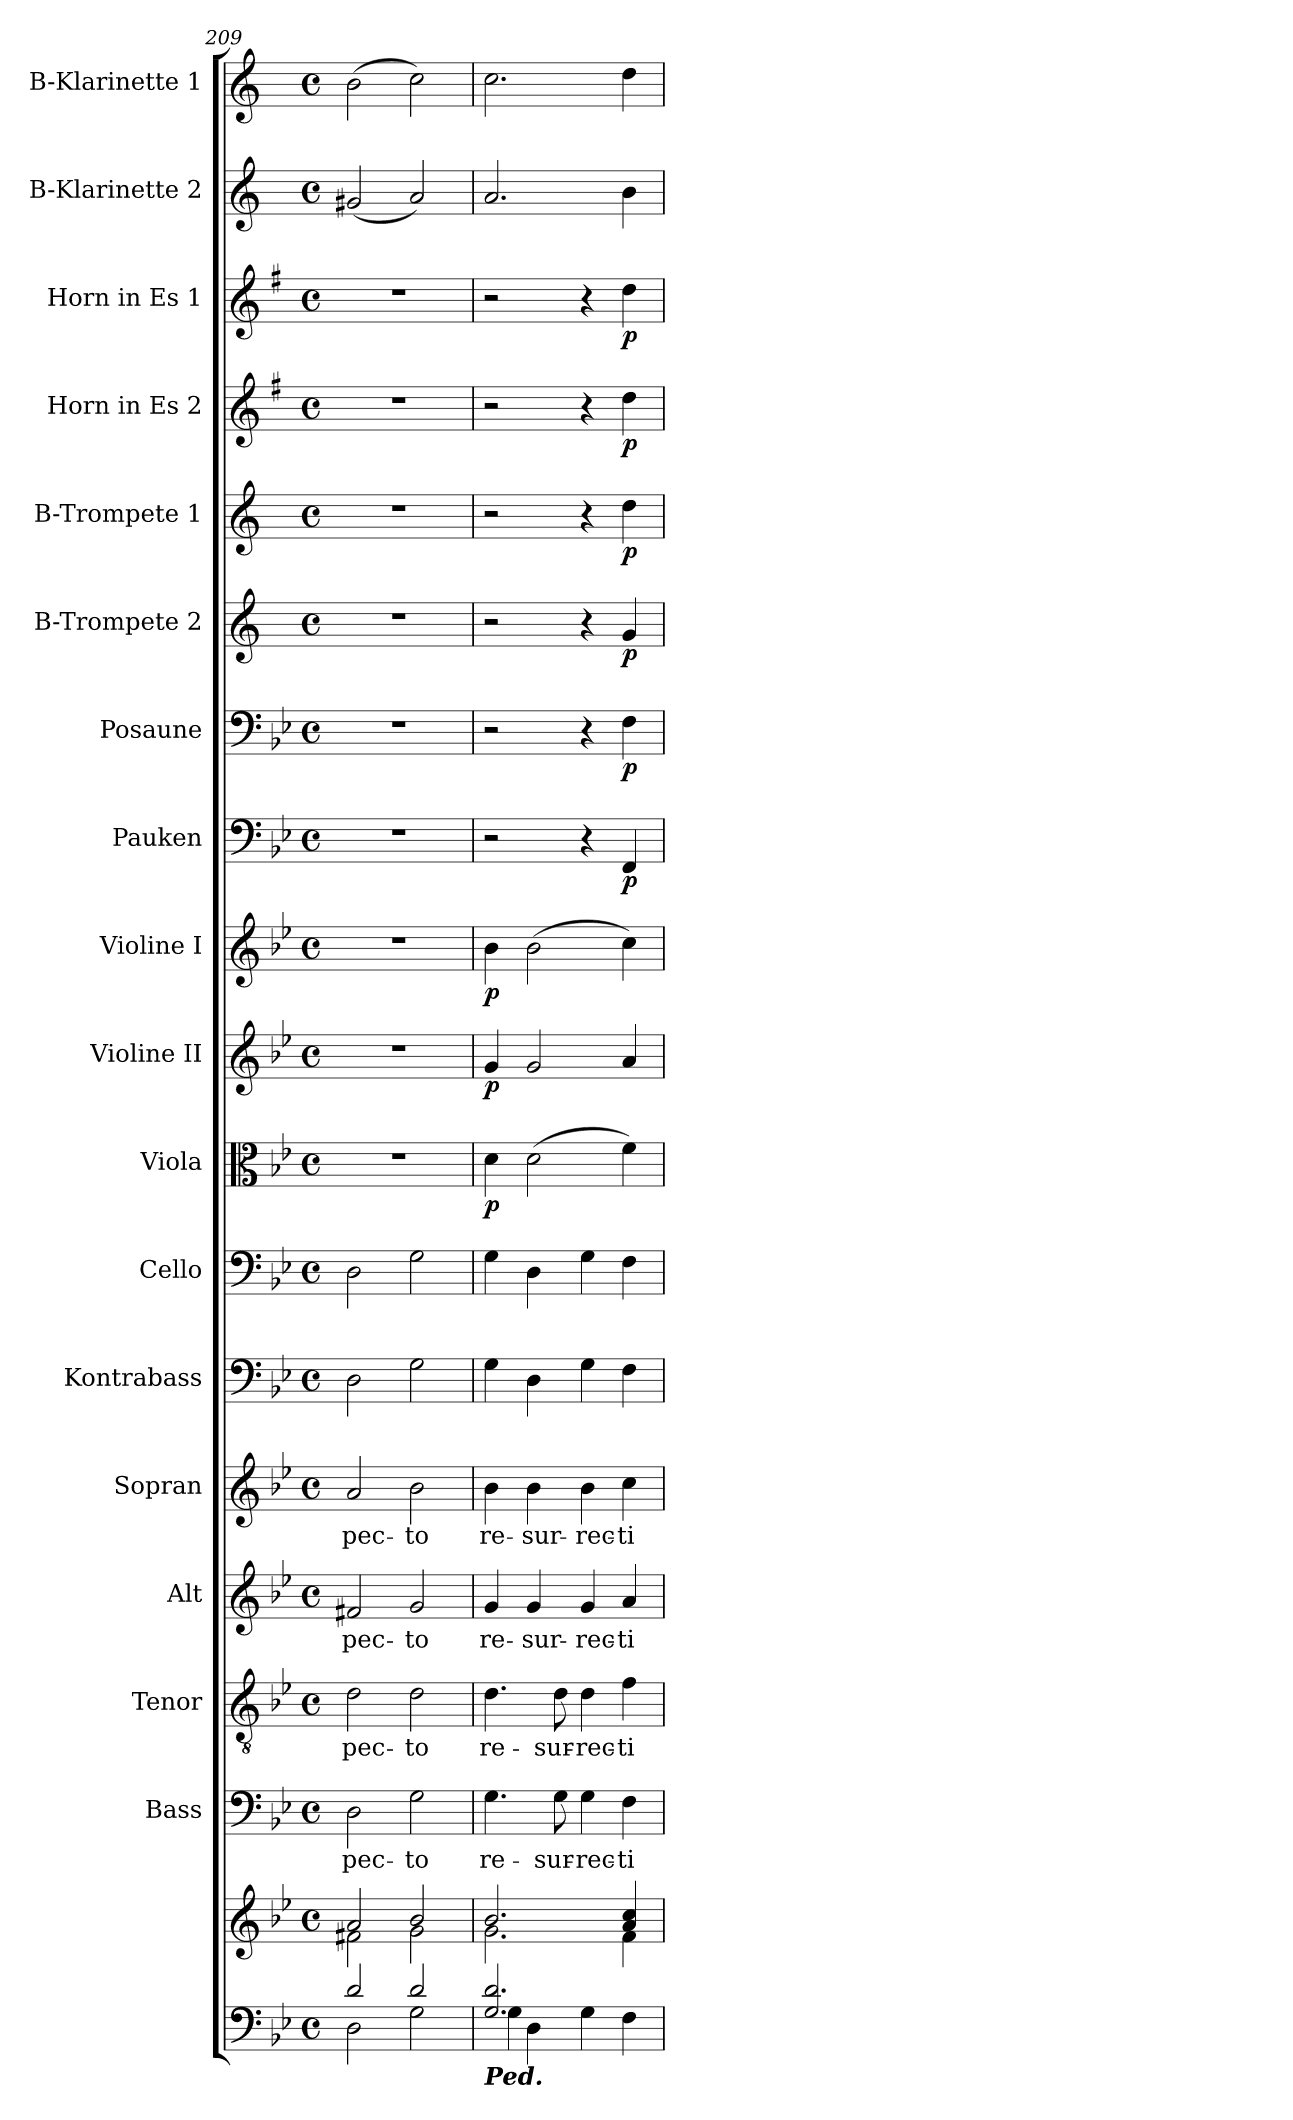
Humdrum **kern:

**kern	**kern	**kern	**text	**kern	**text	**kern	**text	**kern	**text	**kern	**kern	**kern	**dynam	**kern	**dynam	**kern	**dynam	**kern	**dynam	**kern	**dynam	**kern	**dynam	**kern	**dynam	**kern	**dynam	**kern	**dynam	**kern	**kern
*part18	*part18	*part17	*part17	*part16	*part16	*part15	*part15	*part14	*part14	*part13	*part12	*part11	*part11	*part10	*part10	*part9	*part9	*part8	*part8	*part7	*part7	*part6	*part6	*part5	*part5	*part4	*part4	*part3	*part3	*part2	*part1
*staff19	*staff18	*staff17	*staff17	*staff16	*staff16	*staff15	*staff15	*staff14	*staff14	*staff13	*staff12	*staff11	*staff11	*staff10	*staff10	*staff9	*staff9	*staff8	*staff8	*staff7	*staff7	*staff6	*staff6	*staff5	*staff5	*staff4	*staff4	*staff3	*staff3	*staff2	*staff1
*	*	*I"Bass	*	*I"Tenor	*	*I"Alt	*	*I"Sopran	*	*I"Kontrabass	*I"Cello	*I"Viola	*	*I"Violine II	*	*I"Violine I	*	*I"Pauken	*	*I"Posaune	*	*I"B-Trompete 2	*	*I"B-Trompete 1	*	*I"Horn in Es 2	*	*I"Horn in Es 1	*	*I"B-Klarinette 2	*I"B-Klarinette 1
*	*	*I'B.	*	*I'T.	*	*I'A.	*	*I'S.	*	*I'Kb.	*	*I'Vla.	*	*I'Vl. II	*	*I'Vl. I	*	*I'Pk.	*	*I'Pos.	*	*I'B Trp. 2	*	*I'B Trp. 1	*	*	*	*	*	*I'B Kl. 2	*I'B Kl. 1
!!LO:PB:g=z
*clefF4	*clefG2	*clefF4	*	*clefGv2	*	*clefG2	*	*clefG2	*	*clefF4	*clefF4	*clefC3	*	*clefG2	*	*clefG2	*	*clefF4	*	*clefF4	*	*clefG2	*	*clefG2	*	*clefG2	*	*clefG2	*	*clefG2	*clefG2
*	*	*	*	*	*	*	*	*	*	*ITrd7c12	*	*	*	*	*	*	*	*	*	*	*	*ITrd1c2	*	*ITrd1c2	*	*ITrd5c9	*	*ITrd5c9	*	*ITrd1c2	*ITrd1c2
*k[b-e-]	*k[b-e-]	*k[b-e-]	*	*k[b-e-]	*	*k[b-e-]	*	*k[b-e-]	*	*k[b-e-]	*k[b-e-]	*k[b-e-]	*	*k[b-e-]	*	*k[b-e-]	*	*k[b-e-]	*	*k[b-e-]	*	*k[b-e-]	*	*k[b-e-]	*	*k[b-e-]	*	*k[b-e-]	*	*k[b-e-]	*k[b-e-]
*B-:	*B-:	*B-:	*	*B-:	*	*B-:	*	*B-:	*	*B-:	*B-:	*B-:	*	*B-:	*	*B-:	*	*B-:	*	*B-:	*	*B-:	*	*B-:	*	*B-:	*	*B-:	*	*B-:	*B-:
*M4/4	*M4/4	*M4/4	*	*M4/4	*	*M4/4	*	*M4/4	*	*M4/4	*M4/4	*M4/4	*	*M4/4	*	*M4/4	*	*M4/4	*	*M4/4	*	*M4/4	*	*M4/4	*	*M4/4	*	*M4/4	*	*M4/4	*M4/4
*met(c)	*met(c)	*met(c)	*	*met(c)	*	*met(c)	*	*met(c)	*	*met(c)	*met(c)	*met(c)	*	*met(c)	*	*met(c)	*	*met(c)	*	*met(c)	*	*met(c)	*	*met(c)	*	*met(c)	*	*met(c)	*	*met(c)	*met(c)
=209	=209	=209	=209	=209	=209	=209	=209	=209	=209	=209	=209	=209	=209	=209	=209	=209	=209	=209	=209	=209	=209	=209	=209	=209	=209	=209	=209	=209	=209	=209	=209
*^	*^	*	*	*	*	*	*	*	*	*	*	*	*	*	*	*	*	*	*	*	*	*	*	*	*	*	*	*	*	*	*
!	!	!	!	!	!LO:LY:b	!	!LO:LY:b	!	!LO:LY:b	!	!LO:LY:b	!	!	!	!	!	!	!	!	!	!	!	!	!	!	!	!	!	!	!	!	!	!
2d/	2D\	2a/	2f#X\	2D\	-pec-	2d\	-pec-	2f#X/	-pec-	2a/	-pec-	2DD\	2D\	1r	.	1r	.	1r	.	1r	.	1r	.	1r	.	1r	.	1r	.	1r	.	(<2f#X/	(>2a\
!	!	!	!	!	!LO:LY:b	!	!LO:LY:b	!	!LO:LY:b	!	!LO:LY:b	!	!	!	!	!	!	!	!	!	!	!	!	!	!	!	!	!	!	!	!	!	!
2d/	2G\	2b-/	2g\	2G\	-to	2d\	-to	2g/	-to	2b-\	-to	2GG\	2G\	.	.	.	.	.	.	.	.	.	.	.	.	.	.	.	.	.	.	2g/)	2b-\)
=210	=210	=210	=210	=210	=210	=210	=210	=210	=210	=210	=210	=210	=210	=210	=210	=210	=210	=210	=210	=210	=210	=210	=210	=210	=210	=210	=210	=210	=210	=210	=210	=210	=210
!LO:TX:b:Bi:t=Ped.	!	!	!	!	!	!	!	!	!	!	!	!	!	!	!	!	!	!	!	!	!	!	!	!	!	!	!	!	!	!	!	!	!
!	!	!	!	!	!LO:LY:b	!	!LO:LY:b	!	!LO:LY:b	!	!LO:LY:b	!	!	!	!LO:DY:b	!	!LO:DY:b	!	!LO:DY:b	!	!	!	!	!	!	!	!	!	!	!	!	!	!
2.G/ 2.d/	4G\	2.b-/	2.g\	4.G\	re-	4.d\	re-	4g/	re-	4b-\	re-	4GG\	4G\	4d\	p	4g/	p	4b-\	p	2r	.	2r	.	2r	.	2r	.	2r	.	2r	.	2.g/	2.b-\
!	!	!	!	!	!	!	!	!	!LO:LY:b	!	!LO:LY:b	!	!	!	!	!	!	!	!	!	!	!	!	!	!	!	!	!	!	!	!	!	!
.	4D\	.	.	.	.	.	.	4g/	-sur-	4b-\	-sur-	4DD\	4D\	(>2d\	.	2g/	.	(>2b-\	.	.	.	.	.	.	.	.	.	.	.	.	.	.	.
!	!	!	!	!	!LO:LY:b	!	!LO:LY:b	!	!	!	!	!	!	!	!	!	!	!	!	!	!	!	!	!	!	!	!	!	!	!	!	!	!
.	.	.	.	8G\	-sur-	8d\	-sur-	.	.	.	.	.	.	.	.	.	.	.	.	.	.	.	.	.	.	.	.	.	.	.	.	.	.
!	!	!	!	!	!LO:LY:b	!	!LO:LY:b	!	!LO:LY:b	!	!LO:LY:b	!	!	!	!	!	!	!	!	!	!	!	!	!	!	!	!	!	!	!	!	!	!
.	4G\	.	.	4G\	-rec-	4d\	-rec-	4g/	-rec-	4b-\	-rec-	4GG\	4G\	.	.	.	.	.	.	4r	.	4r	.	4r	.	4r	.	4r	.	4r	.	.	.
!	!	!	!	!	!LO:LY:b	!	!LO:LY:b	!	!LO:LY:b	!	!LO:LY:b	!	!	!	!	!	!	!	!	!	!LO:DY:b	!	!LO:DY:b	!	!LO:DY:b	!	!LO:DY:b	!	!LO:DY:b	!	!LO:DY:b	!	!
4ryy	4F\	4a/ 4cc/	4f\	4F\	-ti-	4f\	-ti-	4a/	-ti-	4cc\	-ti-	4FF\	4F\	4f\)	.	4a/	.	4cc\)	.	4FF/	p	4F\	p	4f/	p	4cc\	p	4f\	p	4f\	p	4a\	4cc\
*v	*v	*	*	*	*	*	*	*	*	*	*	*	*	*	*	*	*	*	*	*	*	*	*	*	*	*	*	*	*	*	*	*	*
*	*v	*v	*	*	*	*	*	*	*	*	*	*	*	*	*	*	*	*	*	*	*	*	*	*	*	*	*	*	*	*	*	*
=	=	=	=	=	=	=	=	=	=	=	=	=	=	=	=	=	=	=	=	=	=	=	=	=	=	=	=	=	=	=	=
*-	*-	*-	*-	*-	*-	*-	*-	*-	*-	*-	*-	*-	*-	*-	*-	*-	*-	*-	*-	*-	*-	*-	*-	*-	*-	*-	*-	*-	*-	*-	*-
